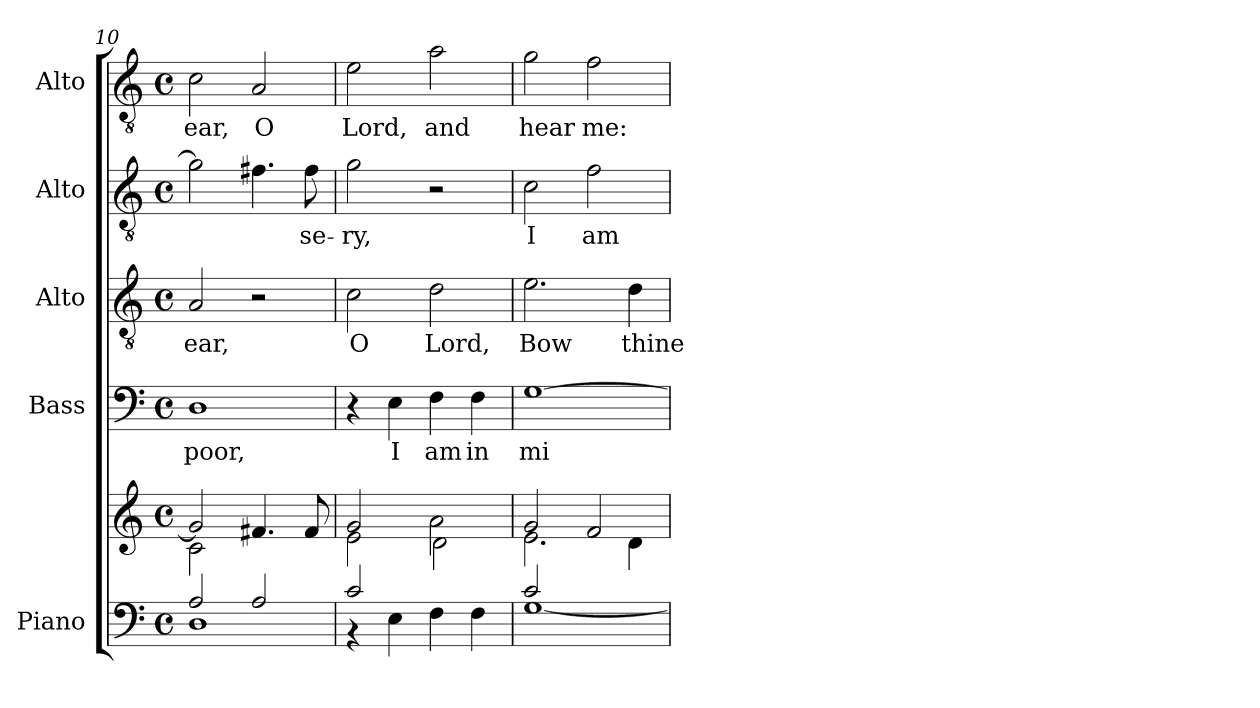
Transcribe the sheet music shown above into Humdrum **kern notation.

**kern	**kern	**kern	**text	**kern	**text	**kern	**text	**kern	**text
*part5	*part5	*part4	*part4	*part3	*part3	*part2	*part2	*part1	*part1
*staff6	*staff5	*staff4	*staff4	*staff3	*staff3	*staff2	*staff2	*staff1	*staff1
*I"Piano	*	*I"Bass	*	*I"Alto	*	*I"Alto	*	*I"Alto	*
*I'Pno.	*	*I'B.	*	*I'A.	*	*I'A.	*	*I'A.	*
*clefF4	*clefG2	*clefF4	*	*clefGv2	*	*clefGv2	*	*clefGv2	*
*	*	*	*	*ITrd7c12	*	*ITrd7c12	*	*ITrd7c12	*
*k[]	*k[]	*k[]	*	*k[]	*	*k[]	*	*k[]	*
*C:	*C:	*C:	*	*C:	*	*C:	*	*C:	*
*M4/4	*M4/4	*M4/4	*	*M4/4	*	*M4/4	*	*M4/4	*
*met(c)	*met(c)	*met(c)	*	*met(c)	*	*met(c)	*	*met(c)	*
=10	=10	=10	=10	=10	=10	=10	=10	=10	=10
*^	*^	*	*	*	*	*	*	*	*
!	!	!	!	!	!LO:LY:b:color=#000000	!	!	!	!	!	!
!	!	!	!	!	!	!	!LO:LY:b:color=#000000	!	!	!	!
!	!	!	!	!	!	!	!	!	!	!	!LO:LY:b:color=#000000
2Ai/	1Di	2gi/]	2ci\	1Di	poor,	2AAi/	ear,	2Gi\]	.	2Ci\	ear,
!	!	!	!	!	!	!	!	!	!	!	!LO:LY:b:color=#000000
2Ai/	.	4.f#Xi/	2ryy	.	.	2r	.	4.F#Xi\	.	2AAi/	O
!	!	!	!	!	!	!	!	!	!LO:LY:b:color=#000000	!	!
.	.	8f#i/	.	.	.	.	.	8F#i\	-se-	.	.
!!LO:PB:g=z
=11	=11	=11	=11	=11	=11	=11	=11	=11	=11	=11	=11
*	*	*	*^	*	*	*	*	*	*	*	*
!	!	!	!	!	!	!	!	!LO:LY:b:color=#000000	!	!	!	!
!	!	!	!	!	!	!	!	!	!	!LO:LY:b:color=#000000	!	!
!	!	!	!	!	!	!	!	!	!	!	!	!LO:LY:b:color=#000000
2ci/	4r	2gi/	2ei\	2ryy	4r	.	2Ci\	O	2Gi\	-ry,	2Ei\	Lord,
!	!	!	!	!	!	!LO:LY:b:color=#000000	!	!	!	!	!	!
.	4Ei\	.	.	.	4Ei\	I	.	.	.	.	.	.
!	!	!	!	!	!	!LO:LY:b:color=#000000	!	!	!	!	!	!
!	!	!	!	!	!	!	!	!LO:LY:b:color=#000000	!	!	!	!
!	!	!	!	!	!	!	!	!	!	!	!	!LO:LY:b:color=#000000
2ryy	4Fi\	2ryy	2ai\	2di\	4Fi\	am	2Di\	Lord,	2r	.	2Ai\	and
!	!	!	!	!	!	!LO:LY:b:color=#000000	!	!	!	!	!	!
.	4Fi\	.	.	.	4Fi\	in	.	.	.	.	.	.
=12	=12	=12	=12	=12	=12	=12	=12	=12	=12	=12	=12	=12
!	!	!	!	!	!	!LO:LY:b:color=#000000	!	!	!	!	!	!
!	!	!	!	!	!	!	!	!LO:LY:b:color=#000000	!	!	!	!
!	!	!	!	!	!	!	!	!	!	!LO:LY:b:color=#000000	!	!
!	!	!	!	!	!	!	!	!	!	!	!	!LO:LY:b:color=#000000
2ci/	[1Gi	2gi/	2.ei\	2.ryy	[1Gi	mi-	2.Ei\	Bow	2Ci\	I	2Gi\	hear
!	!	!	!	!	!	!	!	!	!	!LO:LY:b:color=#000000	!	!
!	!	!	!	!	!	!	!	!	!	!	!	!LO:LY:b:color=#000000
4ryy	.	2fi/	.	.	.	.	.	.	2Fi\	am	2Fi\	me:
!	!	!	!	!	!	!	!	!LO:LY:b:color=#000000	!	!	!	!
4ryy	.	.	4ryy	4di\	.	.	4Di\	thine	.	.	.	.
*v	*v	*	*	*	*	*	*	*	*	*	*	*
*	*v	*v	*v	*	*	*	*	*	*	*	*
=	=	=	=	=	=	=	=	=	=
*-	*-	*-	*-	*-	*-	*-	*-	*-	*-
